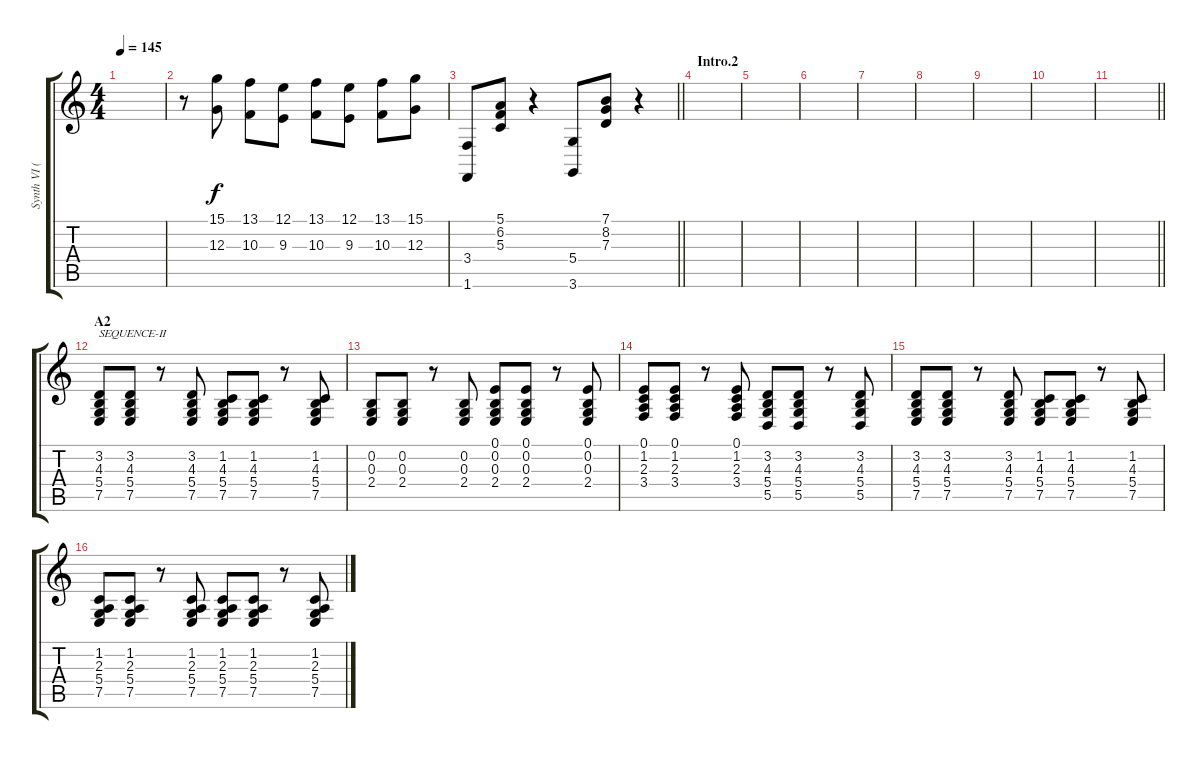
\track ("Synth VI (Kotobuki Tsumugi)" "Synth VI (") {instrument lead5charang}
\staff {score tabs}
\tuning (E4 B3 G3 D3 A2 E2) {hide}
\ts (4 4)
\tempo 145
\clef g2
\ks c
|
r.8 (15.1 12.3).8 (13.1 10.3).8 (12.1 9.3).8 (13.1 10.3).8 (12.1 9.3).8 (13.1 10.3).8 (15.1 12.3).8 |
\barLineRight lightlight
(3.4 1.6).8 (5.1 6.2 5.3).8 r.4 (5.4 3.6).8 (7.1 8.2 7.3).8 r.4 |
\section ("" "Intro.2")
|
|
|
|
|
|
|
\barLineRight lightlight
|
\section ("" "A2")
(3.2 4.3 5.4 7.5).8{txt "SEQUENCE-II" instrument lead5charang} (3.2 4.3 5.4 7.5).8 r.8 (3.2 4.3 5.4 7.5).8 (1.2 4.3 5.4 7.5).8 (1.2 4.3 5.4 7.5).8 r.8 (1.2 4.3 5.4 7.5).8 |
(0.2 0.3 2.4).8 (0.2 0.3 2.4).8 r.8 (0.2 0.3 2.4).8 (0.1 0.2 0.3 2.4).8 (0.1 0.2 0.3 2.4).8 r.8 (0.1 0.2 0.3 2.4).8 |
(0.1 1.2 2.3 3.4).8 (0.1 1.2 2.3 3.4).8 r.8 (0.1 1.2 2.3 3.4).8 (3.2 4.3 5.4 5.5).8 (3.2 4.3 5.4 5.5).8 r.8 (3.2 4.3 5.4 5.5).8 |
(3.2 4.3 5.4 7.5).8 (3.2 4.3 5.4 7.5).8 r.8 (3.2 4.3 5.4 7.5).8 (1.2 4.3 5.4 7.5).8 (1.2 4.3 5.4 7.5).8 r.8 (1.2 4.3 5.4 7.5).8 |
(1.2 2.3 5.4 7.5).8 (1.2 2.3 5.4 7.5).8 r.8 (1.2 2.3 5.4 7.5).8 (1.2 2.3 5.4 7.5).8 (1.2 2.3 5.4 7.5).8 r.8 (1.2 2.3 5.4 7.5).8
